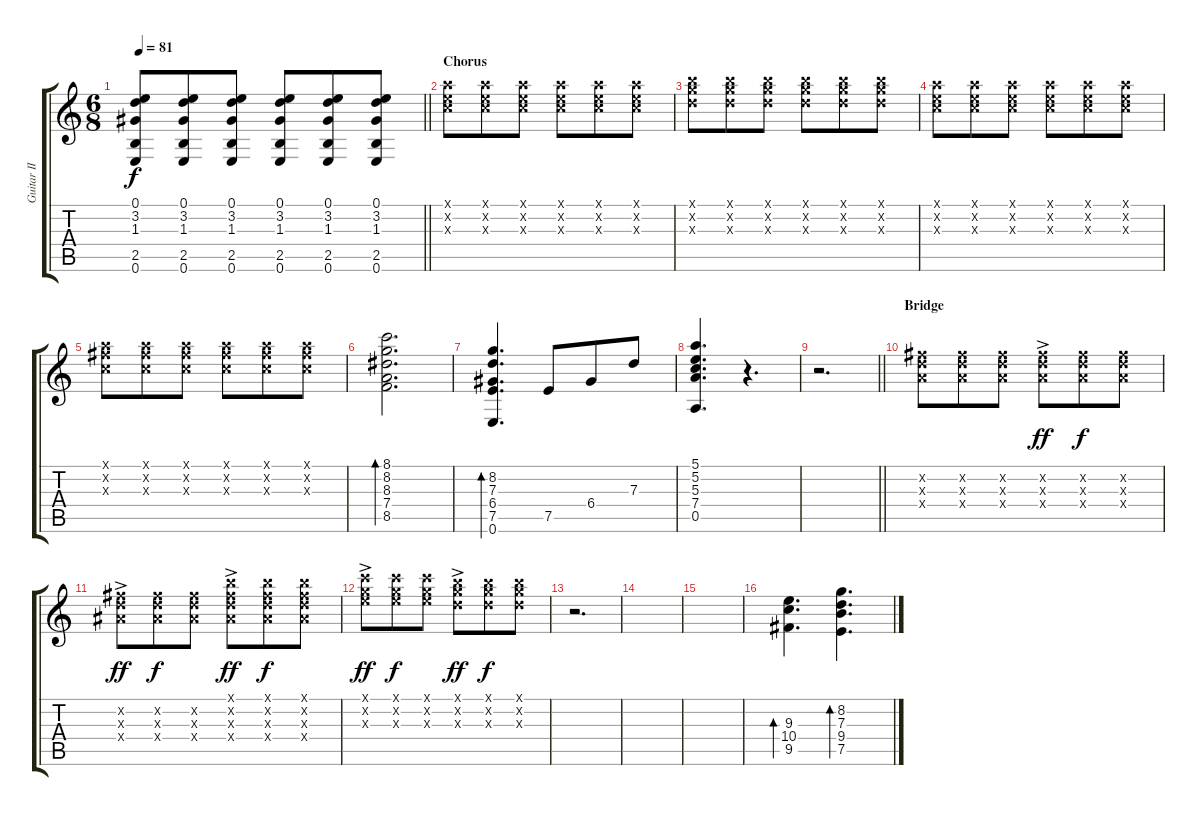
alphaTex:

\track ("Guitar II" "Guitar II") {instrument electricguitarclean}
\staff {score tabs}
\tuning (E4 B3 G3 D3 A2 E2) {hide}
\ts (6 8)
\tempo 81
\clef g2
\barLineRight lightlight
\ks c
(0.1 3.2 1.3 2.5 0.6).8{dy f} (0.1 3.2 1.3 2.5 0.6).8 (0.1 3.2 1.3 2.5 0.6).8 (0.1 3.2 1.3 2.5 0.6).8 (0.1 3.2 1.3 2.5 0.6).8 (0.1 3.2 1.3 2.5 0.6).8 |
\section ("" "Chorus")
(5.1{x} 5.2{x} 5.3{x}).8 (5.1{x} 5.2{x} 5.3{x}).8 (5.1{x} 5.2{x} 5.3{x}).8 (5.1{x} 5.2{x} 5.3{x}).8 (5.1{x} 5.2{x} 5.3{x}).8 (5.1{x} 5.2{x} 5.3{x}).8 |
(7.1{x} 8.2{x} 7.3{x}).8 (7.1{x} 8.2{x} 7.3{x}).8 (7.1{x} 8.2{x} 7.3{x}).8 (7.1{x} 8.2{x} 7.3{x}).8 (7.1{x} 8.2{x} 7.3{x}).8 (7.1{x} 8.2{x} 7.3{x}).8 |
(5.1{x} 5.2{x} 5.3{x}).8 (5.1{x} 5.2{x} 5.3{x}).8 (5.1{x} 5.2{x} 5.3{x}).8 (5.1{x} 5.2{x} 5.3{x}).8 (5.1{x} 5.2{x} 5.3{x}).8 (5.1{x} 5.2{x} 5.3{x}).8 |
(5.1{x} 7.2{x} 5.3{x}).8 (5.1{x} 7.2{x} 5.3{x}).8 (5.1{x} 7.2{x} 5.3{x}).8 (5.1{x} 7.2{x} 5.3{x}).8 (5.1{x} 7.2{x} 5.3{x}).8 (5.1{x} 7.2{x} 5.3{x}).8 |
(8.1 8.2 8.3 7.4 8.5).2{d bd 240} |
(8.2 7.3 6.4 7.5 0.6).4{d bd 240} 7.5.8 6.4.8 7.3.8 |
(5.1 5.2 5.3 7.4 0.5).4{d} r.4{d} |
\barLineRight lightlight
r.2{d} |
\section ("" "Bridge")
(7.2{x} 7.3{x} 7.4{x}).8 (7.2{x} 7.3{x} 7.4{x}).8 (7.2{x} 7.3{x} 7.4{x}).8 (7.2{ac x} 7.3{x} 7.4{x}).8{dy ff} (7.2{x} 7.3{x} 7.4{x}).8{dy f} (7.2{x} 7.3{x} 7.4{x}).8 |
(7.2{x} 7.3{x} 8.4{ac x}).8{dy ff} (7.2{x} 7.3{x} 8.4{x}).8{dy f} (7.2{x} 7.3{x} 8.4{x}).8 (7.1{x} 7.2{x} 7.3{ac x} 8.4{x}).8{dy ff} (7.1{x} 7.2{x} 7.3{x} 8.4{x}).8{dy f} (7.1{x} 7.2{x} 7.3{x} 8.4{x}).8 |
(8.1{x} 8.2{x} 9.3{ac x}).8{dy ff} (8.1{x} 8.2{x} 9.3{x}).8{dy f} (8.1{x} 8.2{x} 9.3{x}).8 (7.1{x} 8.2{x} 7.3{ac x}).8{dy ff} (7.1{x} 8.2{x} 7.3{x}).8{dy f} (7.1{x} 8.2{x} 7.3{x}).8 |
r.2{d} |
|
|
(9.3 10.4 9.5).4{d bd 240} (8.2 7.3 9.4 7.5).4{d bd 240}
